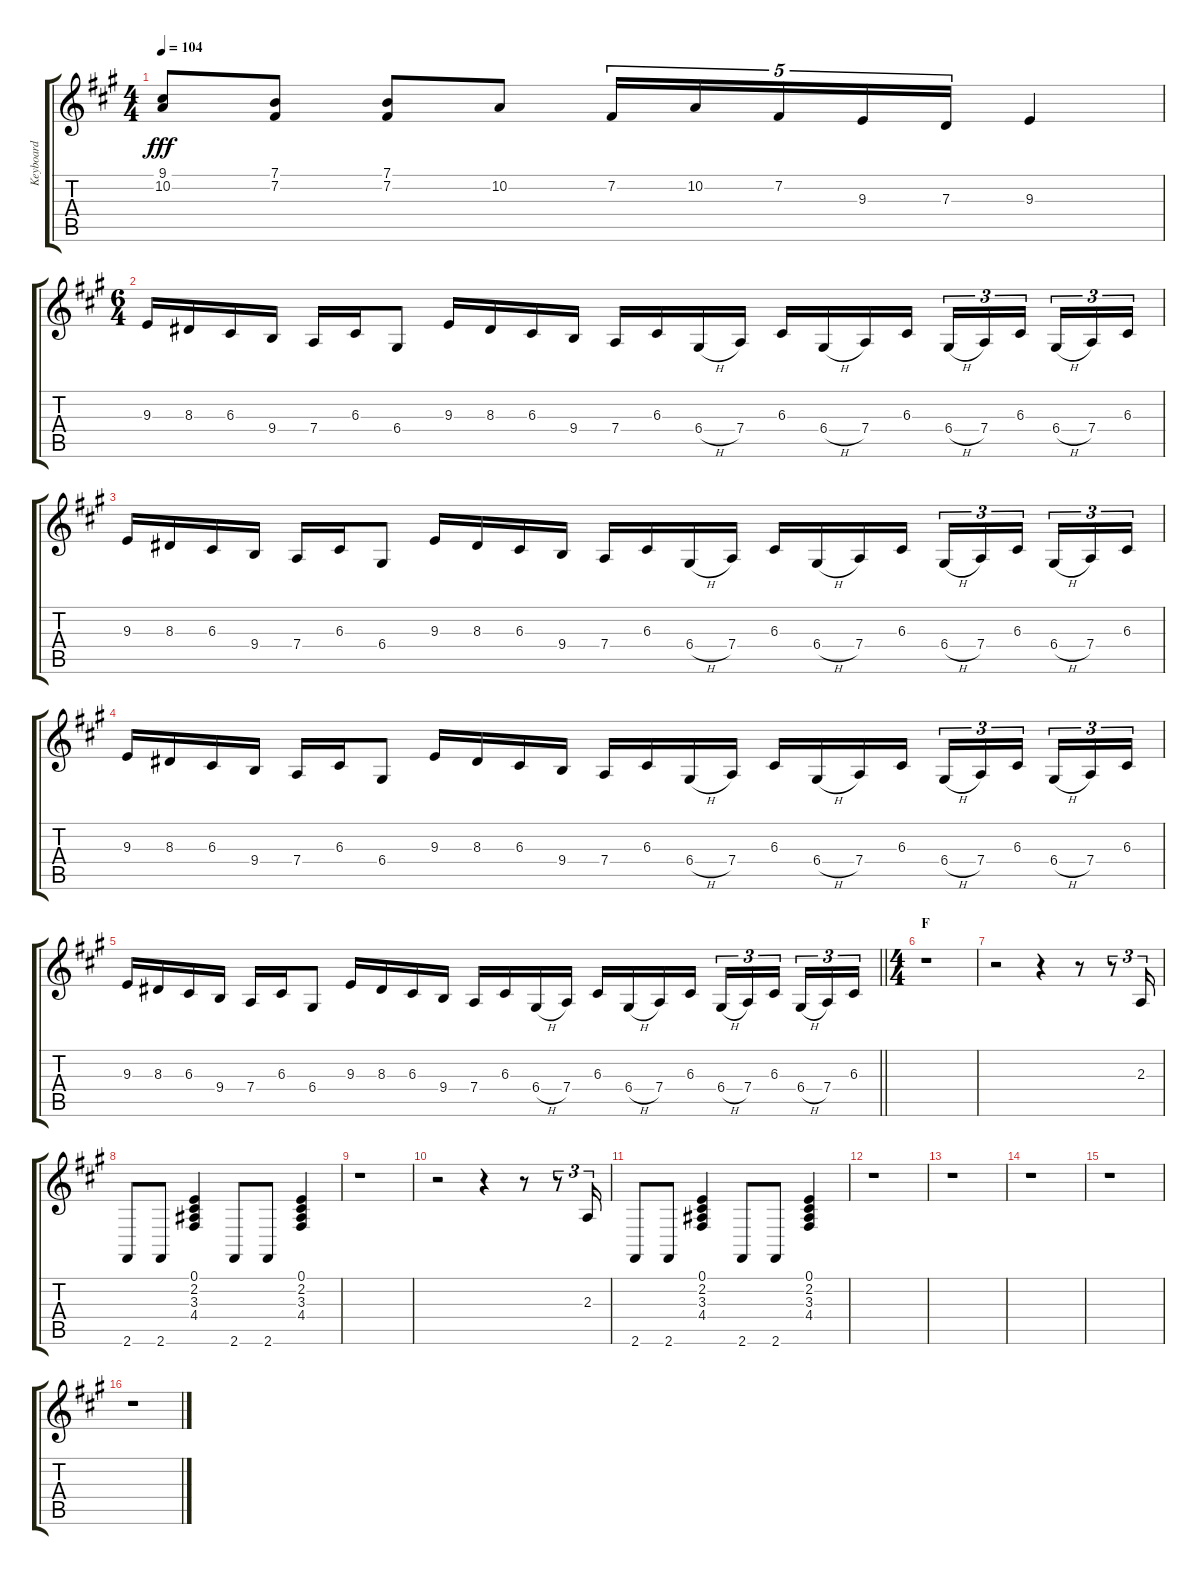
\track ("Keyboard" "Keyboard") {instrument clavinet}
\staff {score tabs}
\tuning (E4 B3 G3 D3 A2 E2) {hide}
\ts (4 4)
\tempo 104
\clef g2
\ks a
(9.1 10.2).8{dy fff} (7.1 7.2).8 (7.1 7.2).8 10.2.8 7.2.16{tu (5 4)} 10.2.16{tu (5 4)} 7.2.16{tu (5 4)} 9.3.16{tu (5 4)} 7.3.16{tu (5 4)} 9.3.4 |
\ts (6 4)
9.3.16{instrument clavinet} 8.3.16 6.3.16 9.4.16 7.4.16 6.3.16 6.4.8 9.3.16 8.3.16 6.3.16 9.4.16 7.4.16 6.3.16 6.4{h}.16 7.4.16 6.3.16 6.4{h}.16 7.4.16 6.3.16{beam splitsecondary} 6.4{h}.16{tu (3 2)} 7.4.16{tu (3 2)} 6.3.16{tu (3 2) beam splitsecondary} 6.4{h}.16{tu (3 2)} 7.4.16{tu (3 2)} 6.3.16{tu (3 2)} |
9.3.16 8.3.16 6.3.16 9.4.16 7.4.16 6.3.16 6.4.8 9.3.16 8.3.16 6.3.16 9.4.16 7.4.16 6.3.16 6.4{h}.16 7.4.16 6.3.16 6.4{h}.16 7.4.16 6.3.16{beam splitsecondary} 6.4{h}.16{tu (3 2)} 7.4.16{tu (3 2)} 6.3.16{tu (3 2) beam splitsecondary} 6.4{h}.16{tu (3 2)} 7.4.16{tu (3 2)} 6.3.16{tu (3 2)} |
9.3.16 8.3.16 6.3.16 9.4.16 7.4.16 6.3.16 6.4.8 9.3.16 8.3.16 6.3.16 9.4.16 7.4.16 6.3.16 6.4{h}.16 7.4.16 6.3.16 6.4{h}.16 7.4.16 6.3.16{beam splitsecondary} 6.4{h}.16{tu (3 2)} 7.4.16{tu (3 2)} 6.3.16{tu (3 2) beam splitsecondary} 6.4{h}.16{tu (3 2)} 7.4.16{tu (3 2)} 6.3.16{tu (3 2)} |
\barLineRight lightlight
9.3.16 8.3.16 6.3.16 9.4.16 7.4.16 6.3.16 6.4.8 9.3.16 8.3.16 6.3.16 9.4.16 7.4.16 6.3.16 6.4{h}.16 7.4.16 6.3.16 6.4{h}.16 7.4.16 6.3.16{beam splitsecondary} 6.4{h}.16{tu (3 2)} 7.4.16{tu (3 2)} 6.3.16{tu (3 2) beam splitsecondary} 6.4{h}.16{tu (3 2)} 7.4.16{tu (3 2)} 6.3.16{tu (3 2)} |
\ts (4 4)
\section ("" "F")
r.1 |
r.2 r.4 r.8 r.8{tu (3 2)} 2.3.16{tu (3 2)} |
2.6.8 2.6.8 (0.1 2.2 3.3 4.4).4 2.6.8 2.6.8 (0.1 2.2 3.3 4.4).4 |
r.1 |
r.2 r.4 r.8 r.8{tu (3 2)} 2.3.16{tu (3 2)} |
2.6.8 2.6.8 (0.1 2.2 3.3 4.4).4 2.6.8 2.6.8 (0.1 2.2 3.3 4.4).4 |
r.1 |
r.1 |
r.1 |
r.1 |
r.1
